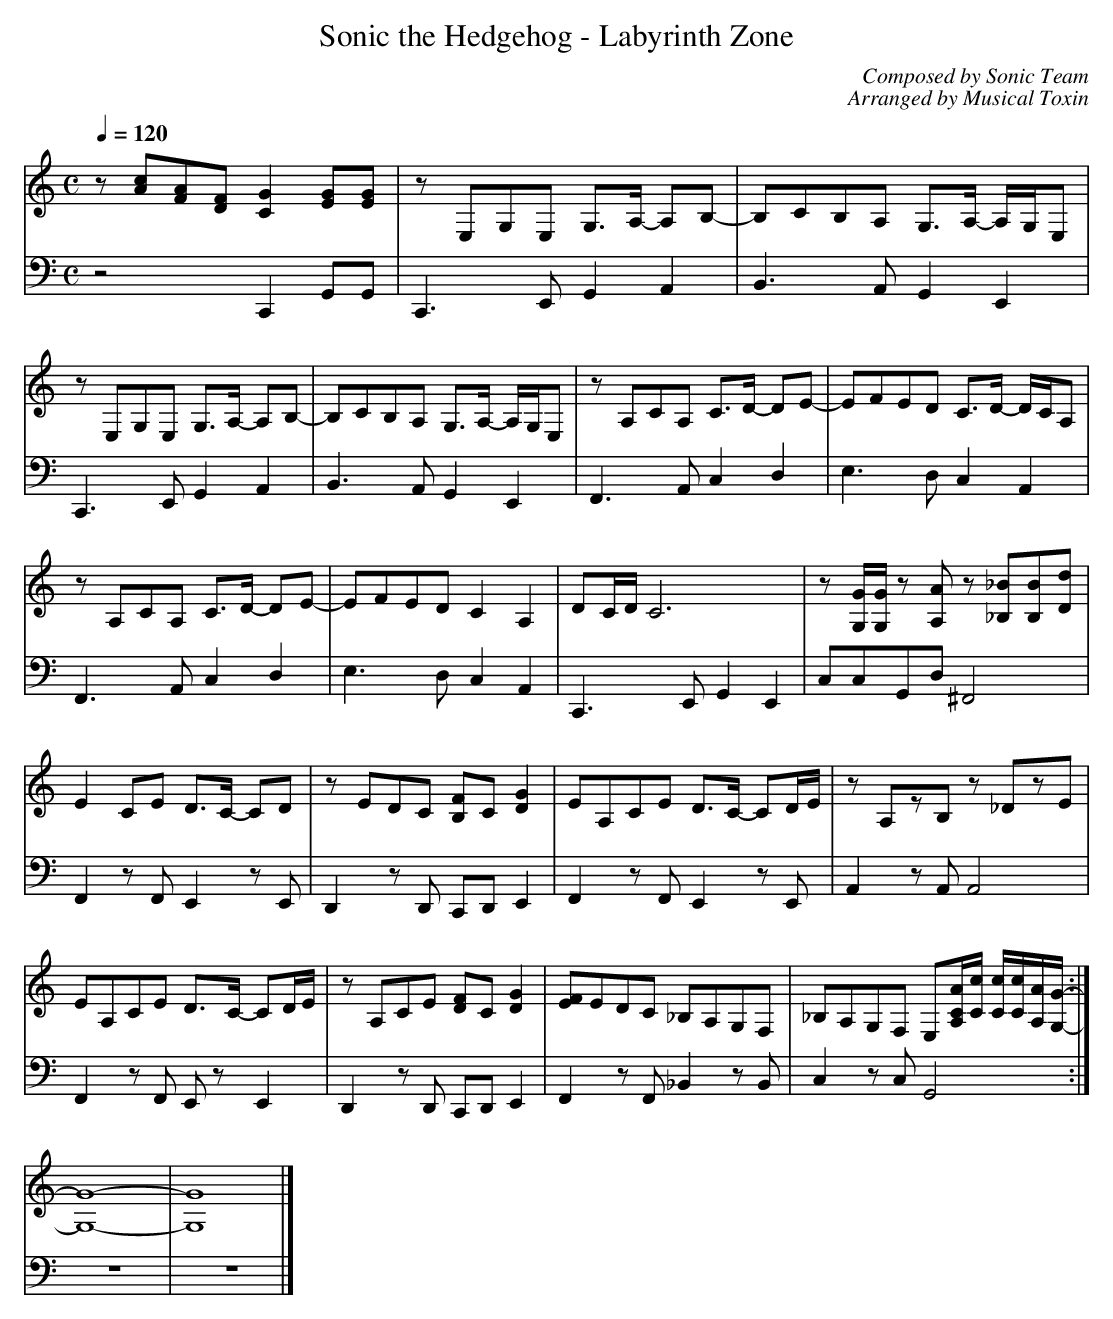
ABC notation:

X:1
T:Sonic the Hedgehog - Labyrinth Zone
C:Composed by Sonic Team
C:Arranged by Musical Toxin
M:C
Q:1/4=120
L:1/8
V:T treble
V:B bass
K:C
[V:T] z       [Ac][FA][DF] [CG]2 [EG][EG] | z       E,G,E, G,>A,- A,B,- |  B,CB,A, G,>A,- A,/G,/E,   |
[V:B] z4      C,,2 G,,G,,                 | C,,3    E,, G,,2 A,,2       |  B,,3    A,, G,,2 E,,2     |
[V:T] z       E,G,E, G,>A,- A,B,-         | B,CB,A, G,>A,- A,/G,/E,     |  z       A,CA, C>D- DE-    | EFED      C>D- D/C/A,                                    |
[V:B] C,,3    E,, G,,2 A,,2               | B,,3    A,, G,,2 E,,2       |  F,,3    A,, C,2 D,2       | E,3       D, C,2 A,,2                                    |
[V:T] z       A,CA, C>D- DE-              | EFED    C2 A,2              |  DC/D/   C6                | z         [G,/G/][G,/G/] z [A,A] z [_B,_B][B,B][Dd]      |
[V:B] F,,3    A,, C,2 D,2                 | E,3     D, C,2 A,,2         |  C,,3    E,, G,,2 E,,2     | C,C,G,,D, ^F,,4                                          |
[V:T] E2      CE D>C- CD                  | z       EDC [B,F]C [DG]2    |  EA,CE   D>C- CD/E/        | z         A,zB, z _DzE                                   |
[V:B] F,,2    z F,, E,,2 z E,,            | D,,2    z D,, C,,D,, E,,2   |  F,,2    z F,, E,,2 z E,,  | A,,2      z A,, A,,4                                     |
[V:T] EA,CE   D>C- CD/E/                  | z       A,CE [DF]C [DG]2    |  [EF]EDC _B,A,G,F,         | _B,A,G,F, E,[A,/C/A/][C/c/] [C/c/][C/c/][A,/A/][G,/G/]- :|
[V:B] F,,2    z F,, E,, z E,,2            | D,,2    z D,, C,,D,, E,,2   |  F,,2    z F,, _B,,2 z B,, | C,2       z C, G,,4                                     :|
[V:T] [G,G]8-                             | [G,G]8                      |]
[V:B] z8                                  | z8                          |]
